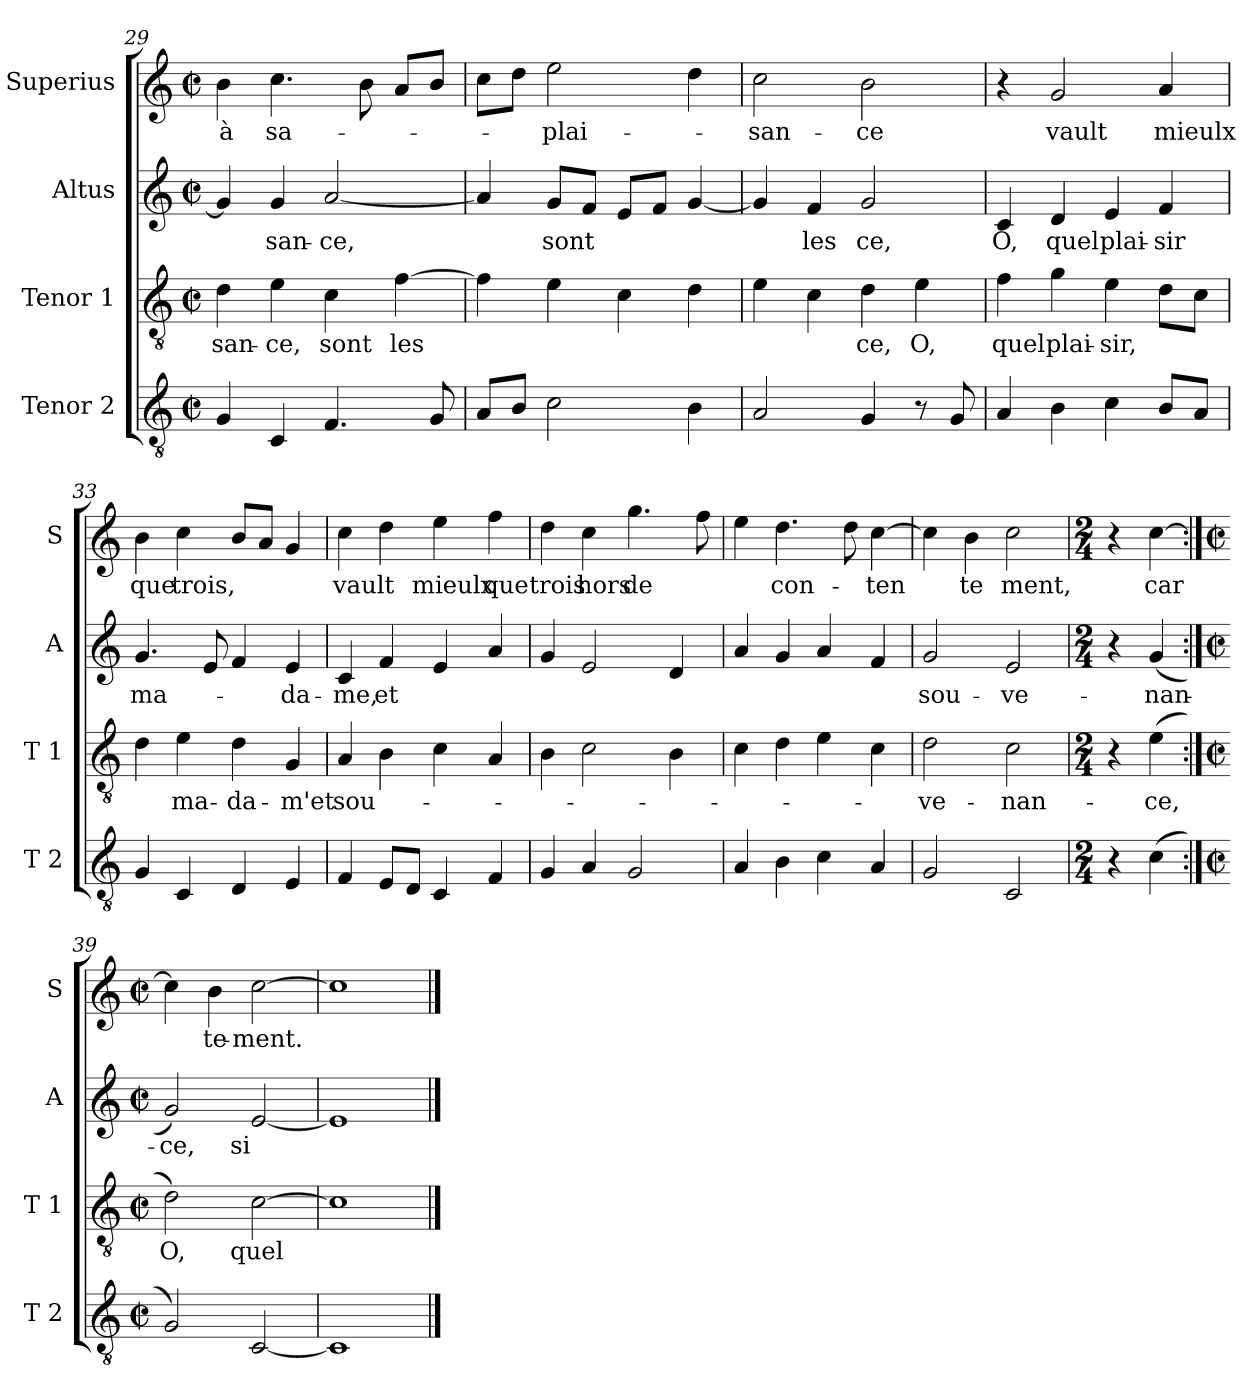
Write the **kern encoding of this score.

**kern	**kern	**text	**kern	**text	**kern	**text
*part4	*part3	*part3	*part2	*part2	*part1	*part1
*staff4	*staff3	*staff3	*staff2	*staff2	*staff1	*staff1
*I"Tenor 2	*I"Tenor 1	*	*I"Altus	*	*I"Superius	*
*I'T 2	*I'T 1	*	*I'A	*	*I'S	*
*clefGv2	*clefGv2	*	*clefG2	*	*clefG2	*
*k[]	*k[]	*	*k[]	*	*k[]	*
*C:	*C:	*	*C:	*	*C:	*
*M2/2	*M2/2	*	*M2/2	*	*M2/2	*
*met(c|)	*met(c|)	*	*met(c|)	*	*met(c|)	*
=29	=29	=29	=29	=29	=29	=29
4G/	4d\	-san-	4g/]	.	4b\	à
4C/	4e\	-ce,	4g/	-san-	4.cc\	sa-
4.F/	4c\	sont	[2a/	-ce,	.	.
.	.	.	.	.	8b\	.
.	[4f\	les	.	.	8a/L	.
8G/	.	.	.	.	8b/J	.
=30	=30	=30	=30	=30	=30	=30
8A/L	4f\]	.	4a/]	.	8cc\L	.
8B/J	.	.	.	.	8dd\J	.
2c\	4e\	.	8g/L	sont	2ee\	-plai-
.	.	.	8f/J	.	.	.
.	4c\	.	8e/L	.	.	.
.	.	.	8f/J	.	.	.
4B\	4d\	.	[4g/	.	4dd\	.
!!LO:PB:g=z
=31	=31	=31	=31	=31	=31	=31
2A/	4e\	.	4g/]	.	2cc\	-san-
.	4c\	.	4f/	les	.	.
4G/	4d\	ce,	2g/	ce,	2b\	-ce
8r	4e\	O,	.	.	.	.
8G/	.	.	.	.	.	.
=32	=32	=32	=32	=32	=32	=32
4A/	4f\	quel	4c/	O,	4r	.
4B\	4g\	plai-	4d/	quel	2g/	vault
4c\	4e\	-sir,	4e/	plai-	.	.
8B/L	8d\L	.	4f/	-sir	4a/	mieulx
8A/J	8c\J	.	.	.	.	.
=33	=33	=33	=33	=33	=33	=33
4G/	4d\	.	4.g/	ma-	4b\	que
4C/	4e\	ma-	.	.	4cc\	trois,
.	.	.	8e/	.	.	.
4D/	4d\	-da-	4f/	.	8b/L	.
.	.	.	.	.	8a/J	.
4E/	4G/	-m'et	4e/	-da-	4g/	.
=34	=34	=34	=34	=34	=34	=34
4F/	4A/	sou-	4c/	-me,	4cc\	vault
8E/L	4B\	.	4f/	et	4dd\	.
8D/J	.	.	.	.	.	.
4C/	4c\	.	4e/	.	4ee\	mieulx
4F/	4A/	.	4a/	.	4ff\	que
=35	=35	=35	=35	=35	=35	=35
4G/	4B\	.	4g/	.	4dd\	trois
4A/	2c\	.	2e/	.	4cc\	hors
2G/	.	.	.	.	4.gg\	de
.	4B\	.	4d/	.	.	.
.	.	.	.	.	8ff\	.
!!LO:LB:g=z
=36	=36	=36	=36	=36	=36	=36
4A/	4c\	.	4a/	.	4ee\	.
4B\	4d\	.	4g/	.	4.dd\	con-
4c\	4e\	.	4a/	.	.	.
.	.	.	.	.	8dd\	.
4A/	4c\	.	4f/	.	[4cc\	-ten
=37	=37	=37	=37	=37	=37	=37
2G/	2d\	-ve-	2g/	sou-	4cc\]	.
.	.	.	.	.	4b\	te
2C/	2c\	-nan-	2e/	-ve-	2cc\	ment,
=38	=38	=38	=38	=38	=38	=38
*M2/4	*M2/4	*	*M2/4	*	*M2/4	*
4r	4r	.	4r	.	4r	.
(4c\	(4e\	-ce,	(4g/	-nan-	[4cc\	car
=39:|!	=39:|!	=39:|!	=39:|!	=39:|!	=39:|!	=39:|!
*M2/2	*M2/2	*	*M2/2	*	*M2/2	*
*met(c|)	*met(c|)	*	*met(c|)	*	*met(c|)	*
2G/)	2d\)	O,	2g/)	-ce,	4cc\]	.
.	.	.	.	.	4b\	te-
[2C/	[2c\	quel	[2e/	si	[2cc\	-ment.
=40	=40	=40	=40	=40	=40	=40
1C]	1c]	.	1e]	.	1cc]	.
==	==	==	==	==	==	==
*-	*-	*-	*-	*-	*-	*-
